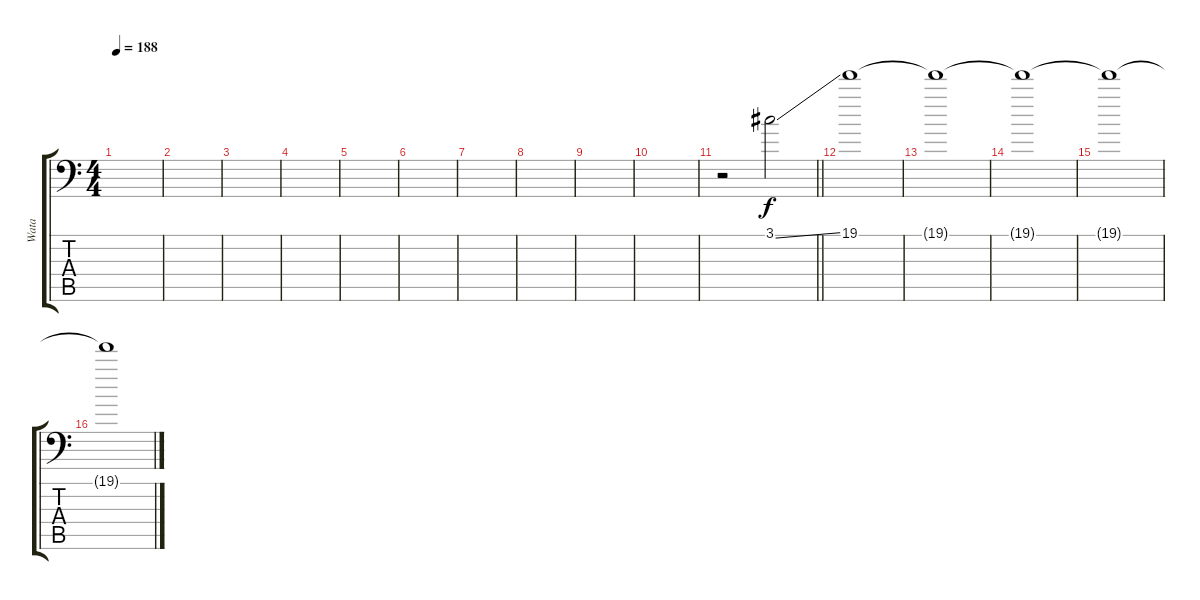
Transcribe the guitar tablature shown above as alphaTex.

\track ("Wata" "Wata") {instrument overdrivenguitar}
\staff {score tabs}
\tuning (Bb3 F3 Db3 Ab2 Eb2 Bb1) {hide}
\ts (4 4)
\tempo 188
\clef f4
\ks c
|
|
|
|
|
|
|
|
|
|
\barLineRight lightlight
r.2{volume 10} 3.1{ss}.2{dy f} |
\section ("" "")
19.1.1 |
19.1{t}.1 |
19.1{t}.1 |
19.1{t}.1 |
19.1{t}.1
